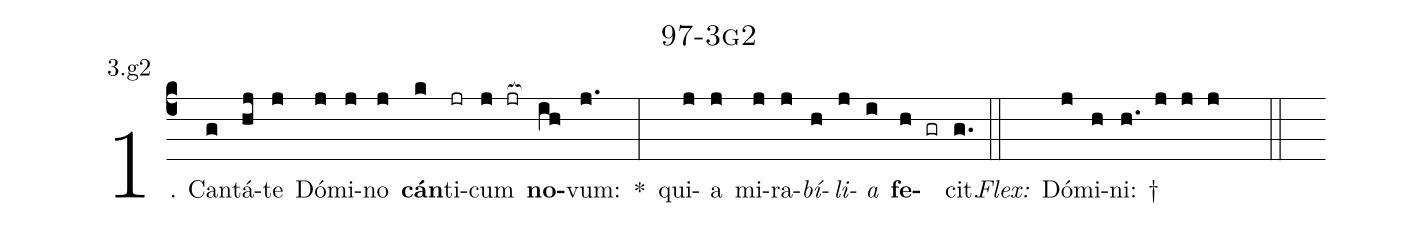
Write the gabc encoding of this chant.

name: 97-3g2;
annotation: 3.g2;
%%
(c4)1. Can(g)tá(hj)te(j) Dó(j)mi(j)no(j) <b>cán</b>(k)ti(jr)cum(j jr[ocb:1{]) <b>no</b>(ih[ocb:0}])vum:(j.) *(:) qui(j)a(j) mi(j)ra(j)<i>bí</i>(h)<i>li</i>(j)<i>a</i>(i) <b>fe</b>(h gr)cit.(g.) (::)
<i>Flex:</i>()  Dó(j)mi(h)ni: †(h. j j j  ::)
